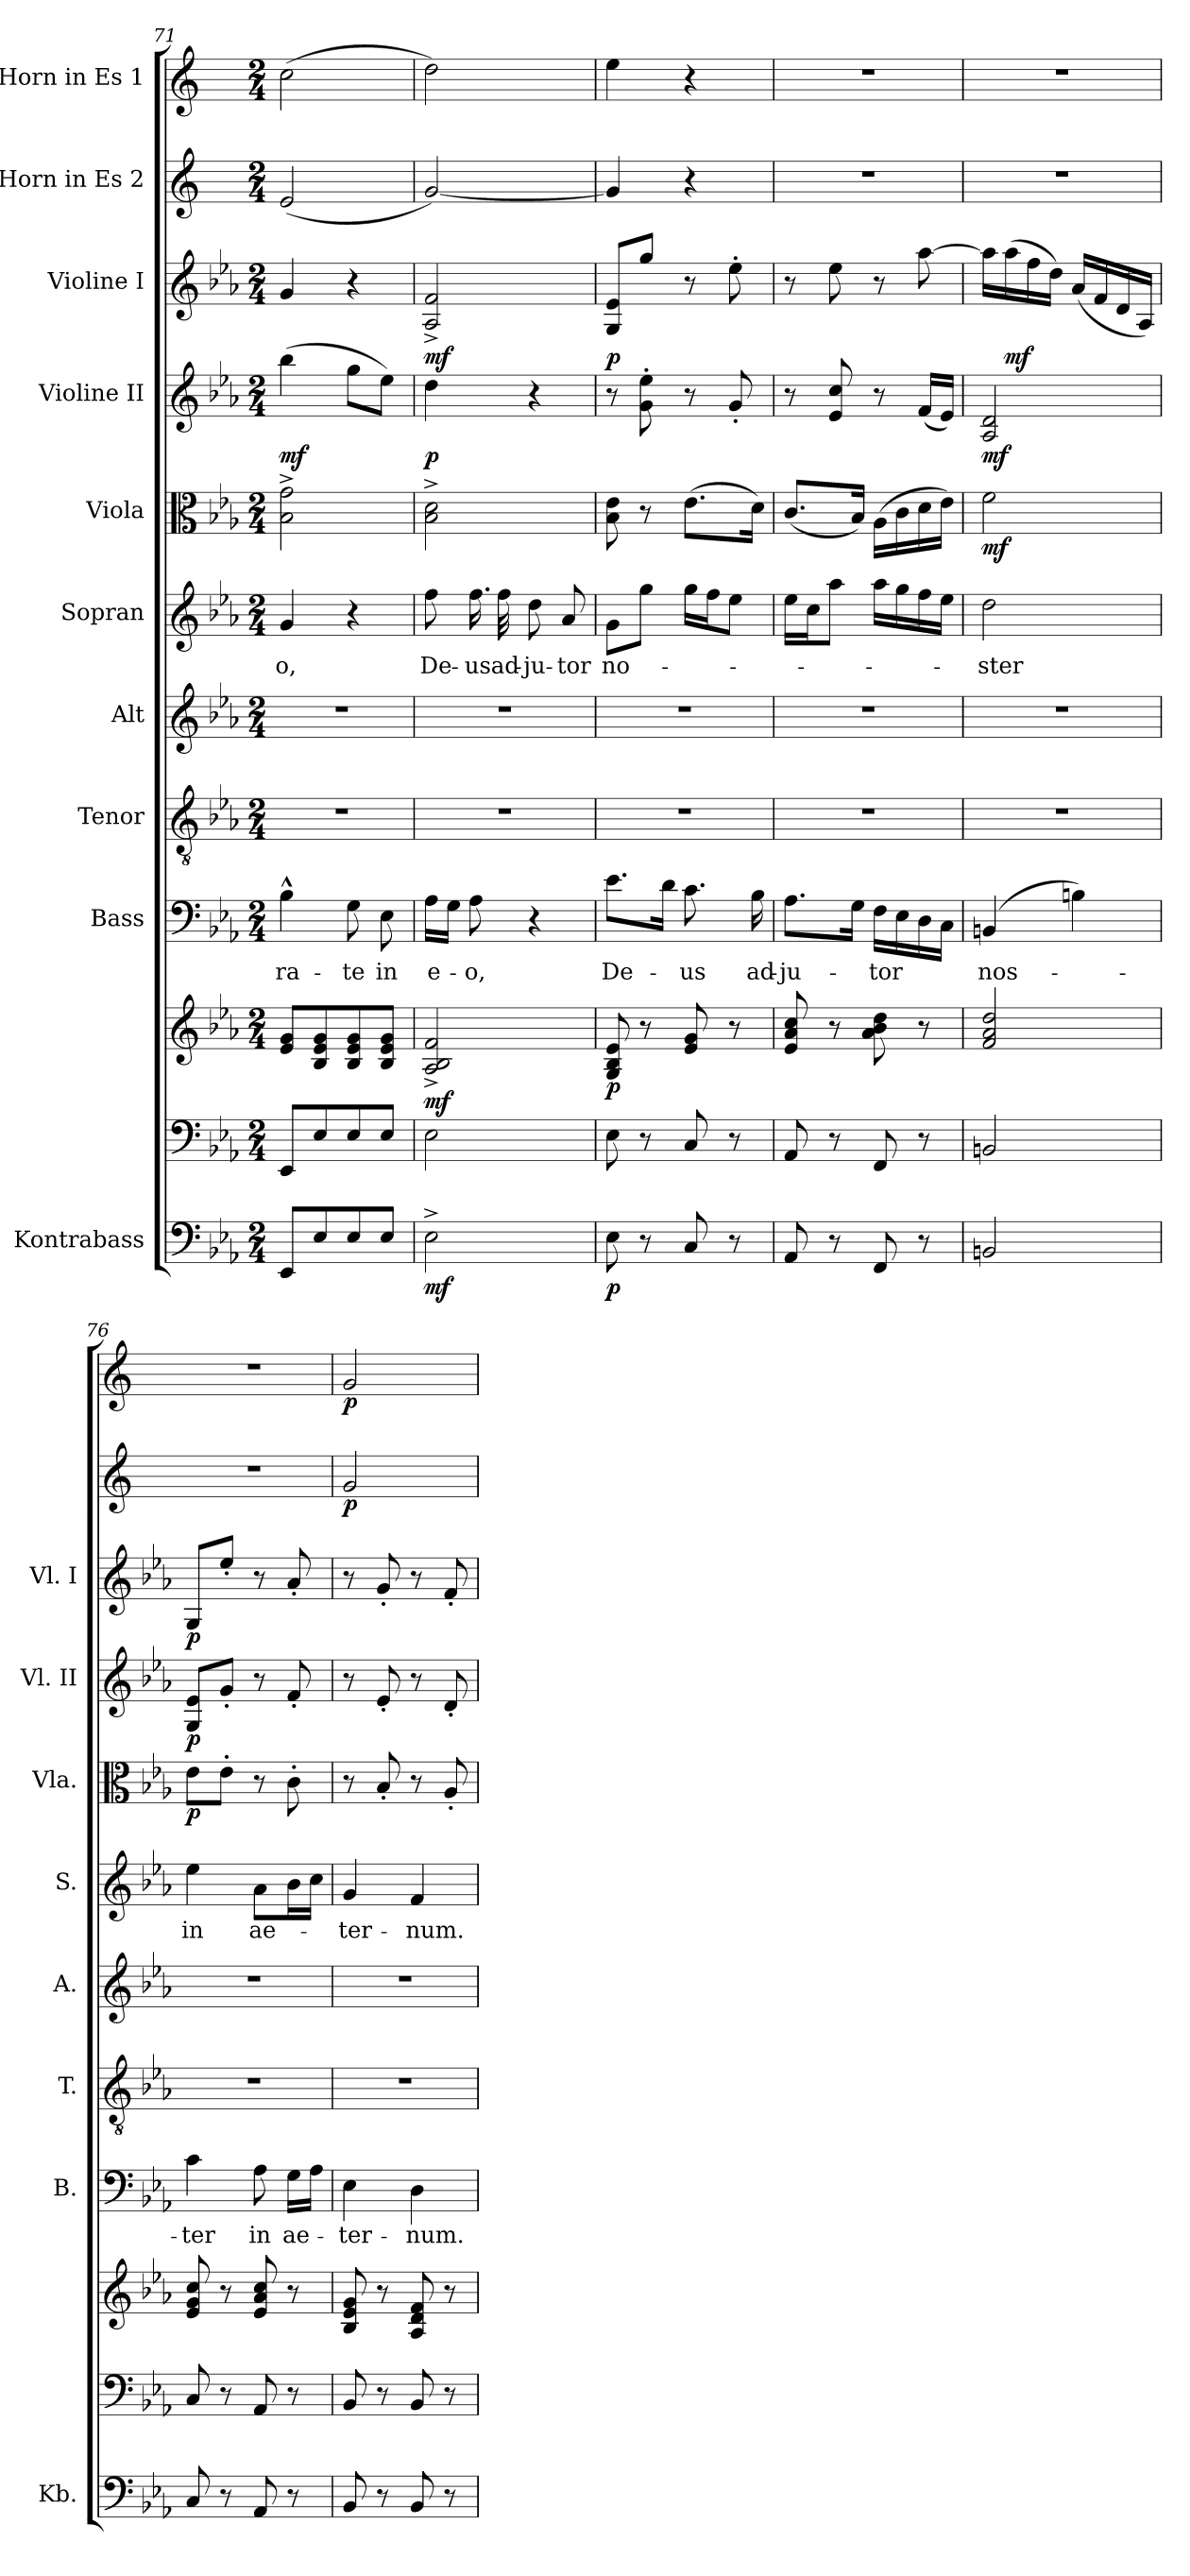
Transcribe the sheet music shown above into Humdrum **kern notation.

**kern	**dynam	**kern	**kern	**dynam	**kern	**text	**kern	**kern	**kern	**text	**kern	**dynam	**kern	**dynam	**kern	**dynam	**kern	**dynam	**kern	**dynam
*part11	*part11	*part10	*part10	*part10	*part9	*part9	*part8	*part7	*part6	*part6	*part5	*part5	*part4	*part4	*part3	*part3	*part2	*part2	*part1	*part1
*staff12	*staff12	*staff11	*staff10	*staff10/11	*staff9	*staff9	*staff8	*staff7	*staff6	*staff6	*staff5	*staff5	*staff4	*staff4	*staff3	*staff3	*staff2	*staff2	*staff1	*staff1
*I"Kontrabass	*	*	*	*	*I"Bass	*	*I"Tenor	*I"Alt	*I"Sopran	*	*I"Viola	*	*I"Violine II	*	*I"Violine I	*	*I"Horn in Es 2	*	*I"Horn in Es 1	*
*I'Kb.	*	*	*	*	*I'B.	*	*I'T.	*I'A.	*I'S.	*	*I'Vla.	*	*I'Vl. II	*	*I'Vl. I	*	*	*	*	*
!!LO:PB:g=z
*clefF4	*	*clefF4	*clefG2	*	*clefF4	*	*clefGv2	*clefG2	*clefG2	*	*clefC3	*	*clefG2	*	*clefG2	*	*clefG2	*	*clefG2	*
*ITrd7c12	*	*	*	*	*	*	*	*	*	*	*	*	*	*	*	*	*ITrd5c9	*	*ITrd5c9	*
*k[b-e-a-]	*	*k[b-e-a-]	*k[b-e-a-]	*	*k[b-e-a-]	*	*k[b-e-a-]	*k[b-e-a-]	*k[b-e-a-]	*	*k[b-e-a-]	*	*k[b-e-a-]	*	*k[b-e-a-]	*	*k[b-e-a-]	*	*k[b-e-a-]	*
*E-:	*	*E-:	*E-:	*	*E-:	*	*E-:	*E-:	*E-:	*	*E-:	*	*E-:	*	*E-:	*	*E-:	*	*E-:	*
*M2/4	*	*M2/4	*M2/4	*	*M2/4	*	*M2/4	*M2/4	*M2/4	*	*M2/4	*	*M2/4	*	*M2/4	*	*M2/4	*	*M2/4	*
=71	=71	=71	=71	=71	=71	=71	=71	=71	=71	=71	=71	=71	=71	=71	=71	=71	=71	=71	=71	=71
!	!	!	!	!	!	!LO:LY:b	!	!	!	!LO:LY:b	!	!	!	!LO:DY:b	!	!	!	!	!	!
8EEE-/L	.	8EE-/L	8e-/ 8g/L	.	4B-^^>\	-ra-	2r	2r	4g/	-o,	2B-\^> 2g\^>	.	(>4bb-\	mf	4g/	.	(<2G/	.	(>2e-\	.
8EE-/	.	8E-/	8B-/ 8e-/ 8g/	.	.	.	.	.	.	.	.	.	.	.	.	.	.	.	.	.
!	!	!	!	!	!	!LO:LY:b	!	!	!	!	!	!	!	!	!	!	!	!	!	!
8EE-/	.	8E-/	8B-/ 8e-/ 8g/	.	8G\	-te	.	.	4r	.	.	.	8gg\L	.	4r	.	.	.	.	.
!	!	!	!	!	!	!LO:LY:b	!	!	!	!	!	!	!	!	!	!	!	!	!	!
8EE-/J	.	8E-/J	8B-/ 8e-/ 8g/J	.	8E-\	in	.	.	.	.	.	.	8ee-\J)	.	.	.	.	.	.	.
=72	=72	=72	=72	=72	=72	=72	=72	=72	=72	=72	=72	=72	=72	=72	=72	=72	=72	=72	=72	=72
!	!LO:DY:b	!	!	!LO:DY:b	!	!LO:LY:b	!	!	!	!LO:LY:b	!	!	!	!LO:DY:b	!	!LO:DY:b	!	!	!	!
2EE-^>\	mf	2E-\	2A-/^> 2B-/^> 2f/^>	mf	16A-\LL	e-	2r	2r	8ff\	De-	2B-\^> 2d\^>	.	4dd\	p	2A-/^> 2f/^>	mf	[2B-/)	.	2f\)	.
.	.	.	.	.	16G\JJ	.	.	.	.	.	.	.	.	.	.	.	.	.	.	.
!	!	!	!	!	!	!LO:LY:b	!	!	!	!LO:LY:b	!	!	!	!	!	!	!	!	!	!
.	.	.	.	.	8A-\	-o,	.	.	16.ff\	-us	.	.	.	.	.	.	.	.	.	.
!	!	!	!	!	!	!	!	!	!	!LO:LY:b	!	!	!	!	!	!	!	!	!	!
.	.	.	.	.	.	.	.	.	32ff\	ad-	.	.	.	.	.	.	.	.	.	.
!	!	!	!	!	!	!	!	!	!	!LO:LY:b	!	!	!	!	!	!	!	!	!	!
.	.	.	.	.	4r	.	.	.	8dd\	-ju-	.	.	4r	.	.	.	.	.	.	.
!	!	!	!	!	!	!	!	!	!	!LO:LY:b	!	!	!	!	!	!	!	!	!	!
.	.	.	.	.	.	.	.	.	8a-/	-tor	.	.	.	.	.	.	.	.	.	.
=73	=73	=73	=73	=73	=73	=73	=73	=73	=73	=73	=73	=73	=73	=73	=73	=73	=73	=73	=73	=73
!	!LO:DY:b	!	!	!LO:DY:b	!	!LO:LY:b	!	!	!	!LO:LY:b	!	!	!	!	!	!LO:DY:b	!	!	!	!
8EE-\	p	8E-\	8G/ 8B-/ 8e-/	p	8.e-\L	De-	2r	2r	8g\L	no-	8B-\ 8e-\	.	8r	.	8G/ 8e-/L	p	4B-/]	.	4g\	.
8r	.	8r	8r	.	.	.	.	.	8gg\J	.	8r	.	8g\'> 8ee-\'>	.	8gg/J	.	.	.	.	.
.	.	.	.	.	16d\Jk	.	.	.	.	.	.	.	.	.	.	.	.	.	.	.
!	!	!	!	!	!	!LO:LY:b	!	!	!	!	!	!	!	!	!	!	!	!	!	!
8CC/	.	8C/	8e-/ 8g/	.	8.c\	-us	.	.	16gg\LL	.	(>8.e-\L	.	8r	.	8r	.	4r	.	4r	.
.	.	.	.	.	.	.	.	.	16ff\J	.	.	.	.	.	.	.	.	.	.	.
8r	.	8r	8r	.	.	.	.	.	8ee-\J	.	.	.	8g'</	.	8ee-'>\	.	.	.	.	.
!	!	!	!	!	!	!LO:LY:b	!	!	!	!	!	!	!	!	!	!	!	!	!	!
.	.	.	.	.	16B-\	ad-	.	.	.	.	16d\Jk)	.	.	.	.	.	.	.	.	.
=74	=74	=74	=74	=74	=74	=74	=74	=74	=74	=74	=74	=74	=74	=74	=74	=74	=74	=74	=74	=74
!	!	!	!	!	!	!LO:LY:b	!	!	!	!	!	!	!	!	!	!	!	!	!	!
8AAA-/	.	8AA-/	8e-/ 8a-/ 8cc/	.	8.A-\L	-ju-	2r	2r	16ee-\LL	.	(<8.c/L	.	8r	.	8r	.	2r	.	2r	.
.	.	.	.	.	.	.	.	.	16cc\J	.	.	.	.	.	.	.	.	.	.	.
8r	.	8r	8r	.	.	.	.	.	8aa-\J	.	.	.	8e-/ 8cc/	.	8ee-\	.	.	.	.	.
.	.	.	.	.	16G\Jk	.	.	.	.	.	16B-/Jk)	.	.	.	.	.	.	.	.	.
!	!	!	!	!	!	!LO:LY:b	!	!	!	!	!	!	!	!	!	!	!	!	!	!
8FFF/	.	8FF/	8a-\ 8b-\ 8dd\	.	16F\LL	-tor	.	.	16aa-\LL	.	(>16A-\LL	.	8r	.	8r	.	.	.	.	.
.	.	.	.	.	16E-\	.	.	.	16gg\	.	16c\	.	.	.	.	.	.	.	.	.
8r	.	8r	8r	.	16D\	.	.	.	16ff\	.	16d\	.	(<16f/LL	.	[8aa-\	.	.	.	.	.
.	.	.	.	.	16C\JJ	.	.	.	16ee-\JJ	.	16e-\JJ)	.	16e-/JJ)	.	.	.	.	.	.	.
=75	=75	=75	=75	=75	=75	=75	=75	=75	=75	=75	=75	=75	=75	=75	=75	=75	=75	=75	=75	=75
!	!	!	!	!	!	!LO:LY:b	!	!	!	!LO:LY:b	!	!LO:DY:b	!	!LO:DY:b	!	!	!	!	!	!
2BBBn/	.	2BBn/	2f/ 2a-/ 2dd/	.	(4BBn/	nos-	2r	2r	2dd\	-ster	2f\	mf	2A-/ 2d/	mf	16aa-\LL]	.	2r	.	2r	.
!	!	!	!	!	!	!	!	!	!	!	!	!	!	!	!	!LO:DY:b	!	!	!	!
.	.	.	.	.	.	.	.	.	.	.	.	.	.	.	(>16aa-\	mf	.	.	.	.
.	.	.	.	.	.	.	.	.	.	.	.	.	.	.	16ff\	.	.	.	.	.
.	.	.	.	.	.	.	.	.	.	.	.	.	.	.	16dd\JJ)	.	.	.	.	.
.	.	.	.	.	4Bn\)	.	.	.	.	.	.	.	.	.	(<16a-/LL	.	.	.	.	.
.	.	.	.	.	.	.	.	.	.	.	.	.	.	.	16f/	.	.	.	.	.
.	.	.	.	.	.	.	.	.	.	.	.	.	.	.	16d/	.	.	.	.	.
.	.	.	.	.	.	.	.	.	.	.	.	.	.	.	16A-/JJ)	.	.	.	.	.
=76	=76	=76	=76	=76	=76	=76	=76	=76	=76	=76	=76	=76	=76	=76	=76	=76	=76	=76	=76	=76
!	!	!	!	!	!	!LO:LY:b	!	!	!	!LO:LY:b	!	!LO:DY:b	!	!LO:DY:b	!	!LO:DY:b	!	!	!	!
8CC/	.	8C/	8e-/ 8g/ 8cc/	.	4c\	-ter	2r	2r	4ee-\	in	8e-\L	p	8G/ 8e-/L	p	8G/L	p	2r	.	2r	.
8r	.	8r	8r	.	.	.	.	.	.	.	8e-'>\J	.	8g'</J	.	8ee-'</J	.	.	.	.	.
!	!	!	!	!	!	!LO:LY:b	!	!	!	!LO:LY:b	!	!	!	!	!	!	!	!	!	!
8AAA-/	.	8AA-/	8e-/ 8a-/ 8cc/	.	8A-\	in	.	.	8a-\L	ae-	8r	.	8r	.	8r	.	.	.	.	.
!	!	!	!	!	!	!LO:LY:b	!	!	!	!	!	!	!	!	!	!	!	!	!	!
8r	.	8r	8r	.	16G\LL	ae-	.	.	16b-\L	.	8c'>\	.	8f'</	.	8a-'</	.	.	.	.	.
.	.	.	.	.	16A-\JJ	.	.	.	16cc\JJ	.	.	.	.	.	.	.	.	.	.	.
!!LO:PB:g=z
=77	=77	=77	=77	=77	=77	=77	=77	=77	=77	=77	=77	=77	=77	=77	=77	=77	=77	=77	=77	=77
!	!	!	!	!	!	!LO:LY:b	!	!	!	!LO:LY:b	!	!	!	!	!	!	!	!LO:DY:b	!	!LO:DY:b
8BBB-/	.	8BB-/	8B-/ 8e-/ 8g/	.	4E-\	-ter-	2r	2r	4g/	-ter-	8r	.	8r	.	8r	.	2B-/	p	2B-/	p
8r	.	8r	8r	.	.	.	.	.	.	.	8B-'</	.	8e-'</	.	8g'</	.	.	.	.	.
!	!	!	!	!	!	!LO:LY:b	!	!	!	!LO:LY:b	!	!	!	!	!	!	!	!	!	!
8BBB-/	.	8BB-/	8A-/ 8d/ 8f/	.	4D\	-num.	.	.	4f/	-num.	8r	.	8r	.	8r	.	.	.	.	.
8r	.	8r	8r	.	.	.	.	.	.	.	8A-'</	.	8d'</	.	8f'</	.	.	.	.	.
=	=	=	=	=	=	=	=	=	=	=	=	=	=	=	=	=	=	=	=	=
*-	*-	*-	*-	*-	*-	*-	*-	*-	*-	*-	*-	*-	*-	*-	*-	*-	*-	*-	*-	*-
